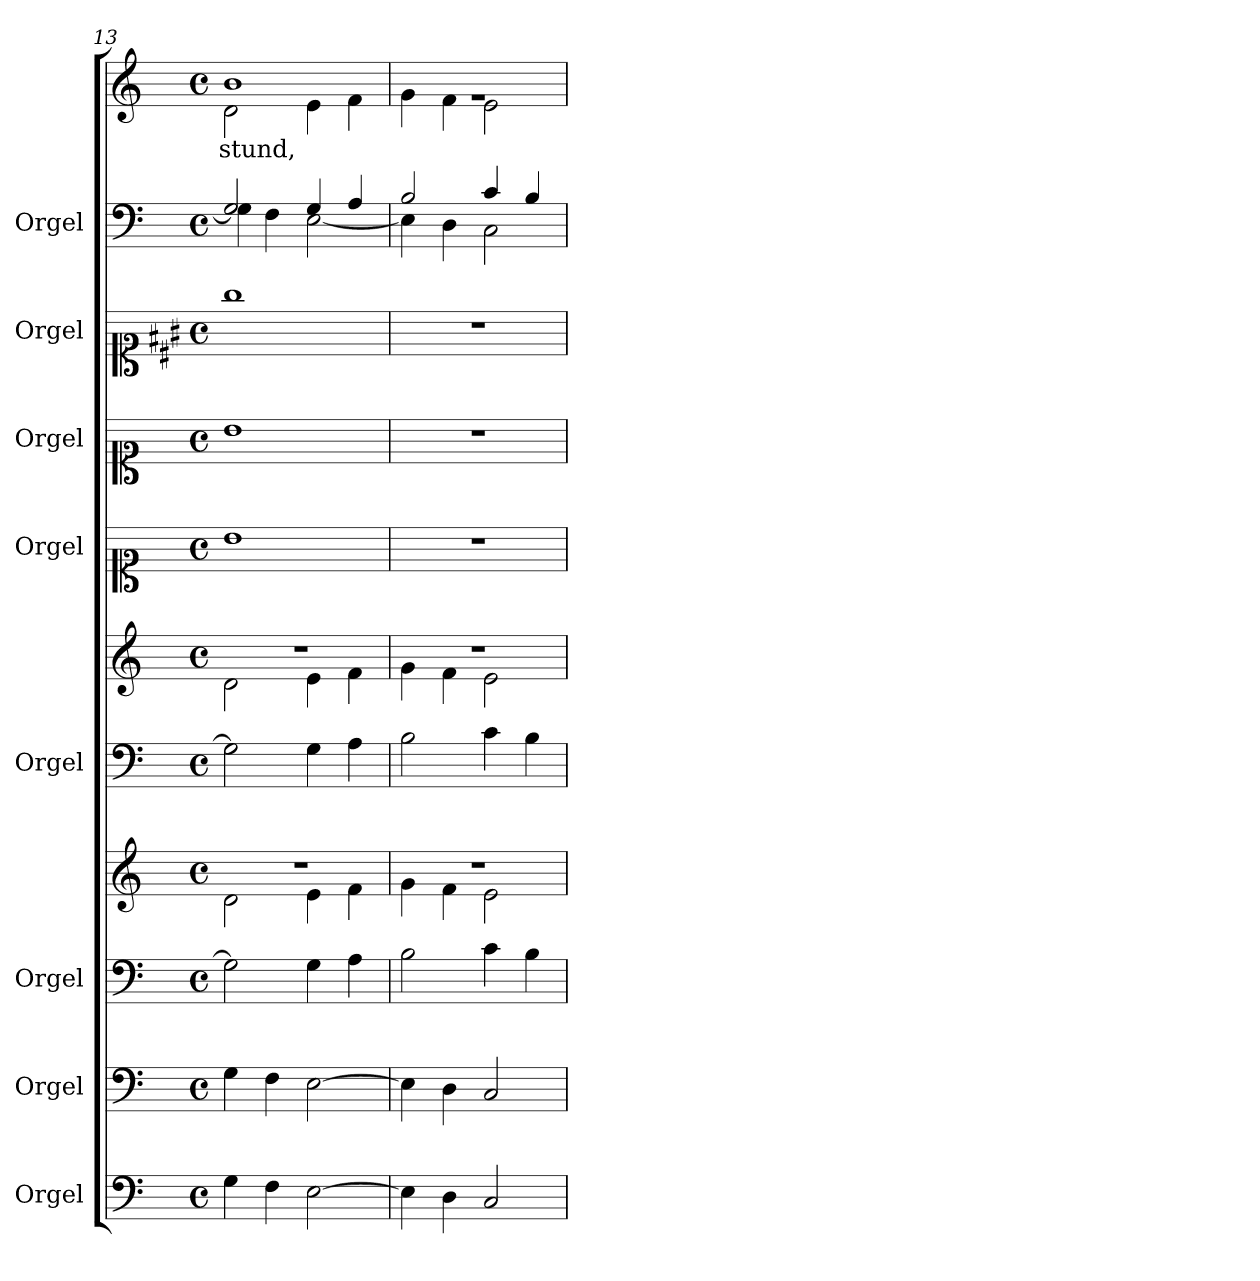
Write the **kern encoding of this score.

**kern	**kern	**kern	**kern	**kern	**kern	**kern	**kern	**kern	**kern	**kern	**text
*part8	*part7	*part6	*part6	*part5	*part5	*part4	*part3	*part2	*part1	*part1	*part1
*staff11	*staff10	*staff9	*staff8	*staff7	*staff6	*staff5	*staff4	*staff3	*staff2	*staff1	*staff1
*I"Orgel	*I"Orgel	*I"Orgel	*	*I"Orgel	*	*I"Orgel	*I"Orgel	*I"Orgel	*I"Orgel	*	*
*clefF4	*clefF4	*clefF4	*clefG2	*clefF4	*clefG2	*clefC1	*clefC1	*clefC1	*clefF4	*clefG2	*
*	*	*	*	*	*	*	*	*ITrd5c9	*	*	*
*k[]	*k[]	*k[]	*k[]	*k[]	*k[]	*k[]	*k[]	*k[]	*k[]	*k[]	*
*M4/4	*M4/4	*M4/4	*M4/4	*M4/4	*M4/4	*M4/4	*M4/4	*M4/4	*M4/4	*M4/4	*
*met(c)	*met(c)	*met(c)	*met(c)	*met(c)	*met(c)	*met(c)	*met(c)	*met(c)	*met(c)	*met(c)	*
=13	=13	=13	=13	=13	=13	=13	=13	=13	=13	=13	=13
*	*	*	*^	*	*^	*	*	*	*^	*	*
!	!	!	!	!	!	!	!	!	!	!	!	!	!	!LO:LY:b
*	*	*	*	*	*	*	*	*	*	*	*	*	*^	*
4G\	4G\	2G\]	1r	2d\	2G\]	1r	2d\	1b	1b	1b	2G/]	4G\	1b	2d\	stund,
4F\	4F\	.	.	.	.	.	.	.	.	.	.	4F\	.	.	.
[2E\	[2E\	4G\	.	4e\	4G\	.	4e\	.	.	.	4G/	[2E\	.	4e\	.
.	.	4A\	.	4f\	4A\	.	4f\	.	.	.	4A/	.	.	4f\	.
=14	=14	=14	=14	=14	=14	=14	=14	=14	=14	=14	=14	=14	=14	=14	=14
4E\]	4E\]	2B\	1r	4g\	2B\	1r	4g\	1r	1r	1r	2B/	4E\]	1rg	4g\	.
4D\	4D\	.	.	4f\	.	.	4f\	.	.	.	.	4D\	.	4f\	.
2C/	2C/	4c\	.	2e\	4c\	.	2e\	.	.	.	4c/	2C\	.	2e\	.
.	.	4B\	.	.	4B\	.	.	.	.	.	4B/	.	.	.	.
*	*	*	*	*	*	*	*	*	*	*	*v	*v	*	*	*
*	*	*	*v	*v	*	*v	*v	*	*	*	*	*v	*v	*
=	=	=	=	=	=	=	=	=	=	=	=
*-	*-	*-	*-	*-	*-	*-	*-	*-	*-	*-	*-
